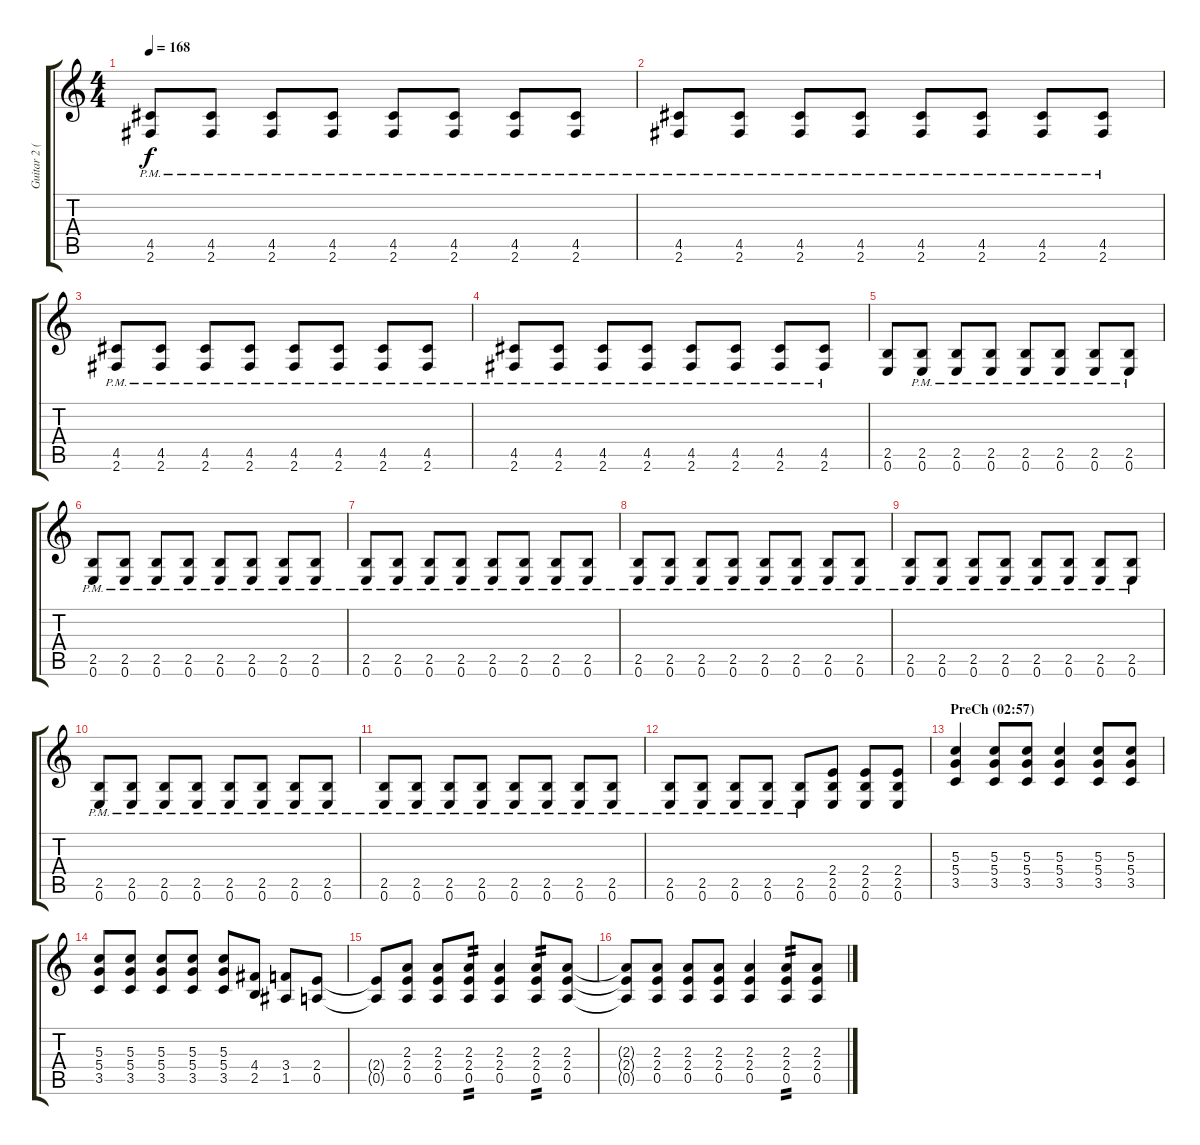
\track ("Guitar 2 (Slash)" "Guitar 2 (") {instrument distortionguitar}
\staff {score tabs}
\tuning (E4 B3 G3 D3 A2 E2) {hide}
\ts (4 4)
\tempo 168
\clef g2
\ks c
(4.5{pm} 2.6{pm}).8{dy f} (4.5{pm} 2.6{pm}).8 (4.5{pm} 2.6{pm}).8 (4.5{pm} 2.6{pm}).8 (4.5{pm} 2.6{pm}).8 (4.5{pm} 2.6{pm}).8 (4.5{pm} 2.6{pm}).8 (4.5{pm} 2.6{pm}).8 |
(4.5{pm} 2.6{pm}).8 (4.5{pm} 2.6{pm}).8 (4.5{pm} 2.6{pm}).8 (4.5{pm} 2.6{pm}).8 (4.5{pm} 2.6{pm}).8 (4.5{pm} 2.6{pm}).8 (4.5{pm} 2.6{pm}).8 (4.5{pm} 2.6{pm}).8 |
(4.5{pm} 2.6{pm}).8 (4.5{pm} 2.6{pm}).8 (4.5{pm} 2.6{pm}).8 (4.5{pm} 2.6{pm}).8 (4.5{pm} 2.6{pm}).8 (4.5{pm} 2.6{pm}).8 (4.5{pm} 2.6{pm}).8 (4.5{pm} 2.6{pm}).8 |
(4.5{pm} 2.6{pm}).8 (4.5{pm} 2.6{pm}).8 (4.5{pm} 2.6{pm}).8 (4.5{pm} 2.6{pm}).8 (4.5{pm} 2.6{pm}).8 (4.5{pm} 2.6{pm}).8 (4.5{pm} 2.6{pm}).8 (4.5{pm} 2.6{pm}).8 |
(2.5 0.6).8 (2.5{pm} 0.6{pm}).8 (2.5{pm} 0.6{pm}).8 (2.5{pm} 0.6{pm}).8 (2.5{pm} 0.6{pm}).8 (2.5{pm} 0.6{pm}).8 (2.5{pm} 0.6{pm}).8 (2.5{pm} 0.6{pm}).8 |
(2.5{pm} 0.6{pm}).8 (2.5{pm} 0.6{pm}).8 (2.5{pm} 0.6{pm}).8 (2.5{pm} 0.6{pm}).8 (2.5{pm} 0.6{pm}).8 (2.5{pm} 0.6{pm}).8 (2.5{pm} 0.6{pm}).8 (2.5{pm} 0.6{pm}).8 |
(2.5{pm} 0.6{pm}).8 (2.5{pm} 0.6{pm}).8 (2.5{pm} 0.6{pm}).8 (2.5{pm} 0.6{pm}).8 (2.5{pm} 0.6{pm}).8 (2.5{pm} 0.6{pm}).8 (2.5{pm} 0.6{pm}).8 (2.5{pm} 0.6{pm}).8 |
(2.5{pm} 0.6{pm}).8 (2.5{pm} 0.6{pm}).8 (2.5{pm} 0.6{pm}).8 (2.5{pm} 0.6{pm}).8 (2.5{pm} 0.6{pm}).8 (2.5{pm} 0.6{pm}).8 (2.5{pm} 0.6{pm}).8 (2.5{pm} 0.6{pm}).8 |
(2.5{pm} 0.6{pm}).8 (2.5{pm} 0.6{pm}).8 (2.5{pm} 0.6{pm}).8 (2.5{pm} 0.6{pm}).8 (2.5{pm} 0.6{pm}).8 (2.5{pm} 0.6{pm}).8 (2.5{pm} 0.6{pm}).8 (2.5{pm} 0.6{pm}).8 |
(2.5{pm} 0.6{pm}).8 (2.5{pm} 0.6{pm}).8 (2.5{pm} 0.6{pm}).8 (2.5{pm} 0.6{pm}).8 (2.5{pm} 0.6{pm}).8 (2.5{pm} 0.6{pm}).8 (2.5{pm} 0.6{pm}).8 (2.5{pm} 0.6{pm}).8 |
(2.5{pm} 0.6{pm}).8 (2.5{pm} 0.6{pm}).8 (2.5{pm} 0.6{pm}).8 (2.5{pm} 0.6{pm}).8 (2.5{pm} 0.6{pm}).8 (2.5{pm} 0.6{pm}).8 (2.5{pm} 0.6{pm}).8 (2.5{pm} 0.6{pm}).8 |
(2.5{pm} 0.6{pm}).8 (2.5{pm} 0.6{pm}).8 (2.5{pm} 0.6{pm}).8 (2.5{pm} 0.6{pm}).8 (2.5{pm} 0.6{pm}).8 (2.4 2.5 0.6).8 (2.4 2.5 0.6).8 (2.4 2.5 0.6).8 |
\section ("" "PreCh (02:57)")
(5.3 5.4 3.5).4 (5.3 5.4 3.5).8 (5.3 5.4 3.5).8 (5.3 5.4 3.5).4 (5.3 5.4 3.5).8 (5.3 5.4 3.5).8 |
(5.3 5.4 3.5).8 (5.3 5.4 3.5).8 (5.3 5.4 3.5).8 (5.3 5.4 3.5).8 (5.3 5.4 3.5).8 (4.4 2.5).8 (3.4 1.5).8 (2.4 0.5).8 |
(2.4{t} 0.5{t}).8 (2.3 2.4 0.5).8 (2.3 2.4 0.5).8 (2.3 2.4 0.5).8{tp 2} (2.3 2.4 0.5).4 (2.3 2.4 0.5).8{tp 2} (2.3 2.4 0.5).8 |
(2.3{t} 2.4{t} 0.5{t}).8 (2.3 2.4 0.5).8 (2.3 2.4 0.5).8 (2.3 2.4 0.5).8 (2.3 2.4 0.5).4 (2.3 2.4 0.5).8{tp 2} (2.3 2.4 0.5).8
